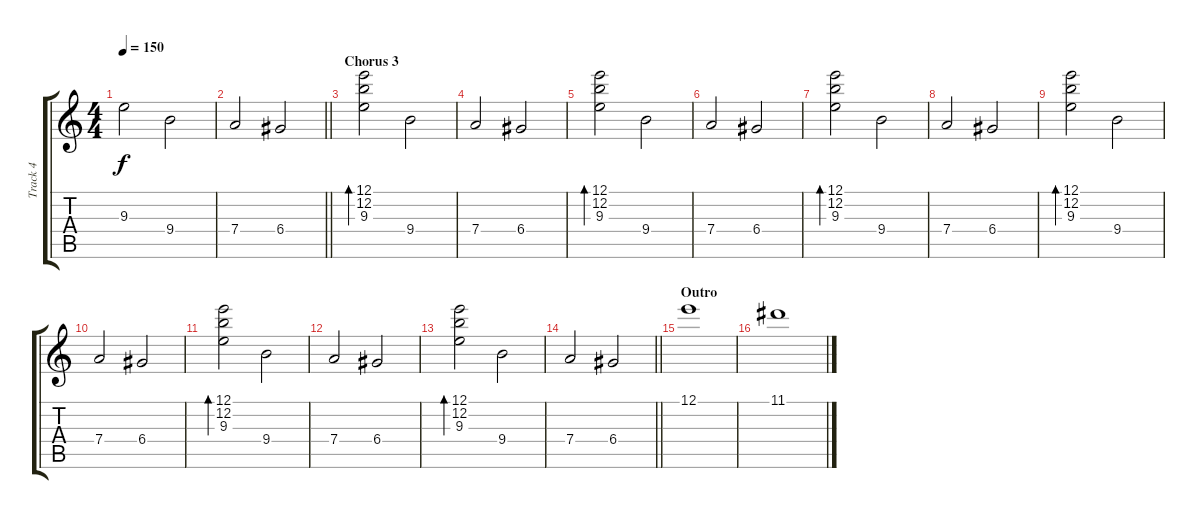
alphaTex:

\track ("Track 4" "Track 4") {instrument electricguitarjazz}
\staff {score tabs}
\tuning (E4 B3 G3 D3 A2 E2) {hide}
\ts (4 4)
\tempo 150
\clef g2
\ks c
9.3.2{dy f} 9.4.2 |
\barLineRight lightlight
7.4.2 6.4.2 |
\section ("" "Chorus 3")
(12.1 12.2 9.3).2{bd 240} 9.4.2 |
7.4.2 6.4.2 |
(12.1 12.2 9.3).2{bd 240} 9.4.2 |
7.4.2 6.4.2 |
(12.1 12.2 9.3).2{bd 240} 9.4.2 |
7.4.2 6.4.2 |
(12.1 12.2 9.3).2{bd 240} 9.4.2 |
7.4.2 6.4.2 |
(12.1 12.2 9.3).2{bd 240} 9.4.2 |
7.4.2 6.4.2 |
(12.1 12.2 9.3).2{bd 240} 9.4.2 |
\barLineRight lightlight
7.4.2 6.4.2 |
\section ("" "Outro")
12.1.1 |
11.1.1
